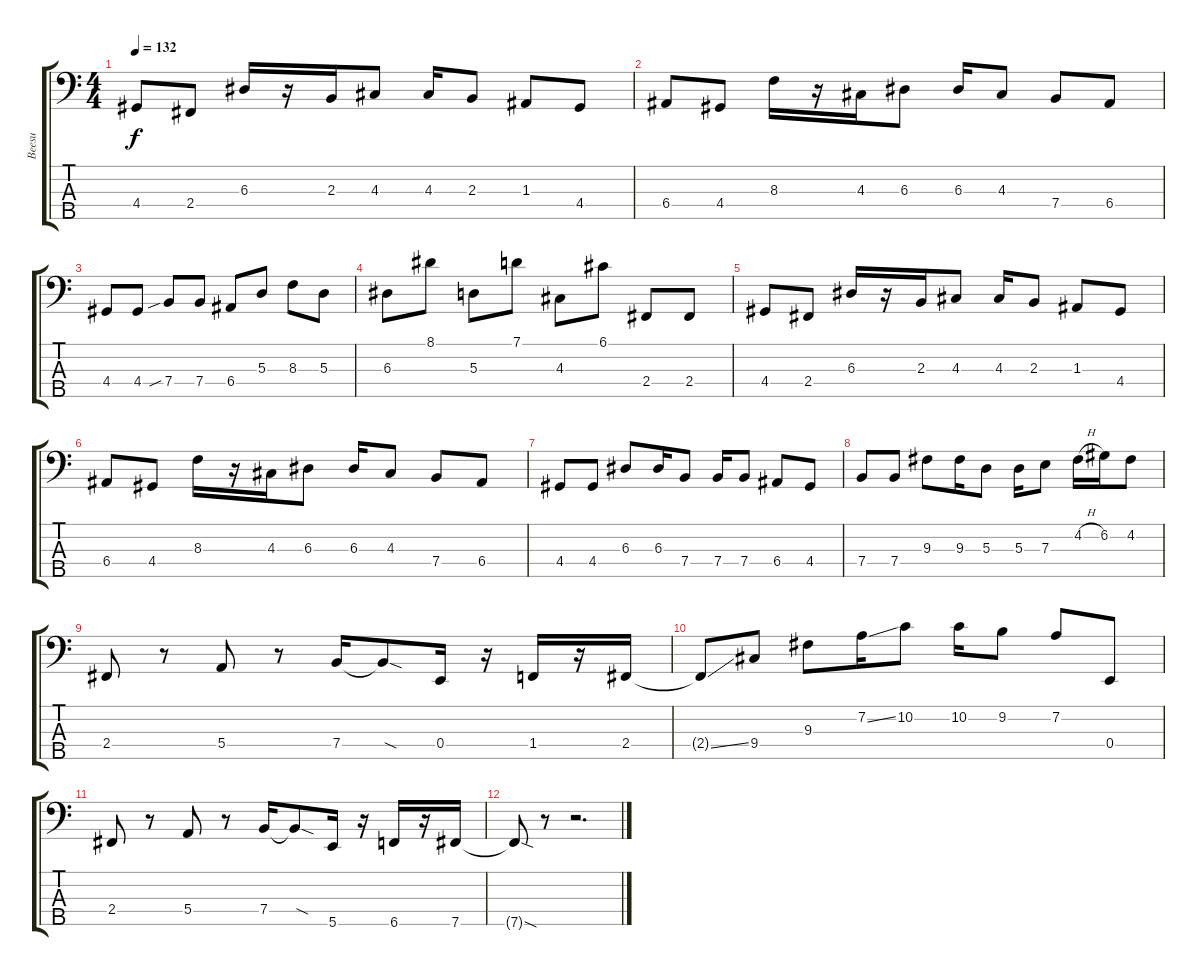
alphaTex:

\track ("Beesu" "Beesu") {instrument electricbassfinger}
\staff {score tabs}
\tuning (G2 D2 A1 E1 B0) {hide}
\ts (4 4)
\section ("" "")
\tempo 132
\clef f4
\ks c
4.4.8{dy f} 2.4.8 6.3.16 r.16 2.3.16 4.3.8 4.3.16 2.3.8 1.3.8 4.4.8 |
6.4.8 4.4.8 8.3.16 r.16 4.3.16 6.3.8 6.3.16 4.3.8 7.4.8 6.4.8 |
4.4.8 4.4.8 7.4{sib}.8 7.4.8 6.4.8 5.3.8 8.3.8 5.3.8 |
6.3.8 8.1.8 5.3.8 7.1.8 4.3.8 6.1.8 2.4.8 2.4.8 |
4.4.8 2.4.8 6.3.16 r.16 2.3.16 4.3.8 4.3.16 2.3.8 1.3.8 4.4.8 |
6.4.8 4.4.8 8.3.16 r.16 4.3.16 6.3.8 6.3.16 4.3.8 7.4.8 6.4.8 |
4.4.8 4.4.8 6.3.8 6.3.16 7.4.8 7.4.16 7.4.8 6.4.8 4.4.8 |
7.4.8 7.4.8 9.3.8 9.3.16 5.3.8 5.3.16 7.3.8 4.2{h}.16 6.2.16 4.2.8 |
2.4.8 r.8 5.4.8 r.8 7.4.16 7.4{sod t}.8 0.4.16 r.16 1.4.16 r.16 2.4.16 |
2.4{ss t}.8 9.4.8 9.3.8 7.2{ss}.16 10.2.8 10.2.16 9.2.8 7.2.8 0.4.8 |
2.4.8 r.8 5.4.8 r.8 7.4.16 7.4{sod t}.8 5.5.16 r.16 6.5.16 r.16 7.5.16 |
7.5{sod t}.8 r.8 r.2{d}
